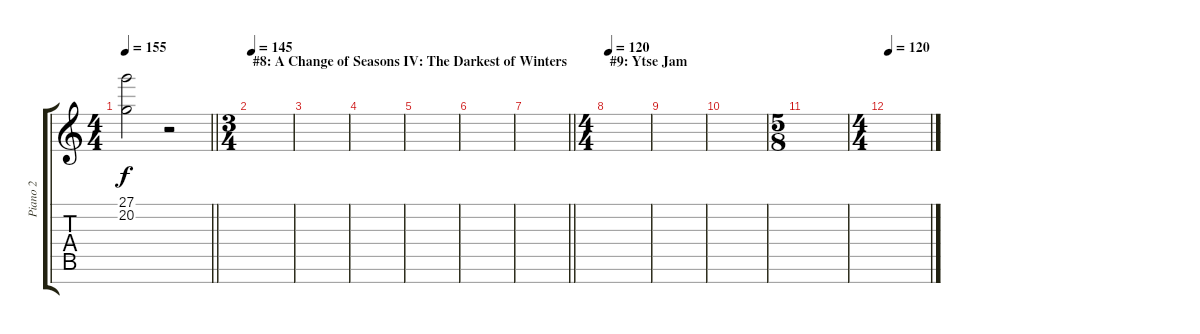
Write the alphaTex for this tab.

\track ("Piano 2" "Piano 2") {instrument electricgrandpiano}
\staff {score tabs}
\tuning (E4 B3 G3 D3 A2 E2 B1) {hide}
\ts (4 4)
\tempo 155
\clef g2
\barLineRight lightlight
\ks c
(27.1{t} 20.2{t}).2{dy f} r.2 |
\ts (3 4)
\section ("" "#8: A Change of Seasons IV: The Darkest of Winters")
\tempo 145
|
|
|
|
|
\barLineRight lightlight
|
\ts (4 4)
\section ("" "#9: Ytse Jam")
\tempo 120
|
|
|
\ts (5 8)
|
\ts (4 4)
\tempo 120
